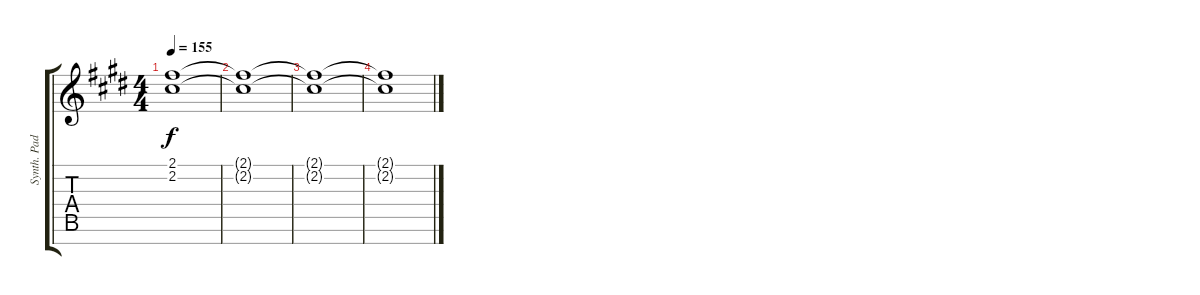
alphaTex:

\track ("Synth. Pad" "Synth. Pad") {instrument fx5brightness}
\staff {score tabs}
\tuning (E5 B4 G4 D4 A3 E3 B2) {hide}
\ts (4 4)
\tempo 155
\clef g2
\ks e
(2.1 2.2).1{dy f} |
(2.1{t} 2.2{t}).1 |
(2.1{t} 2.2{t}).1 |
(2.1{t} 2.2{t}).1
